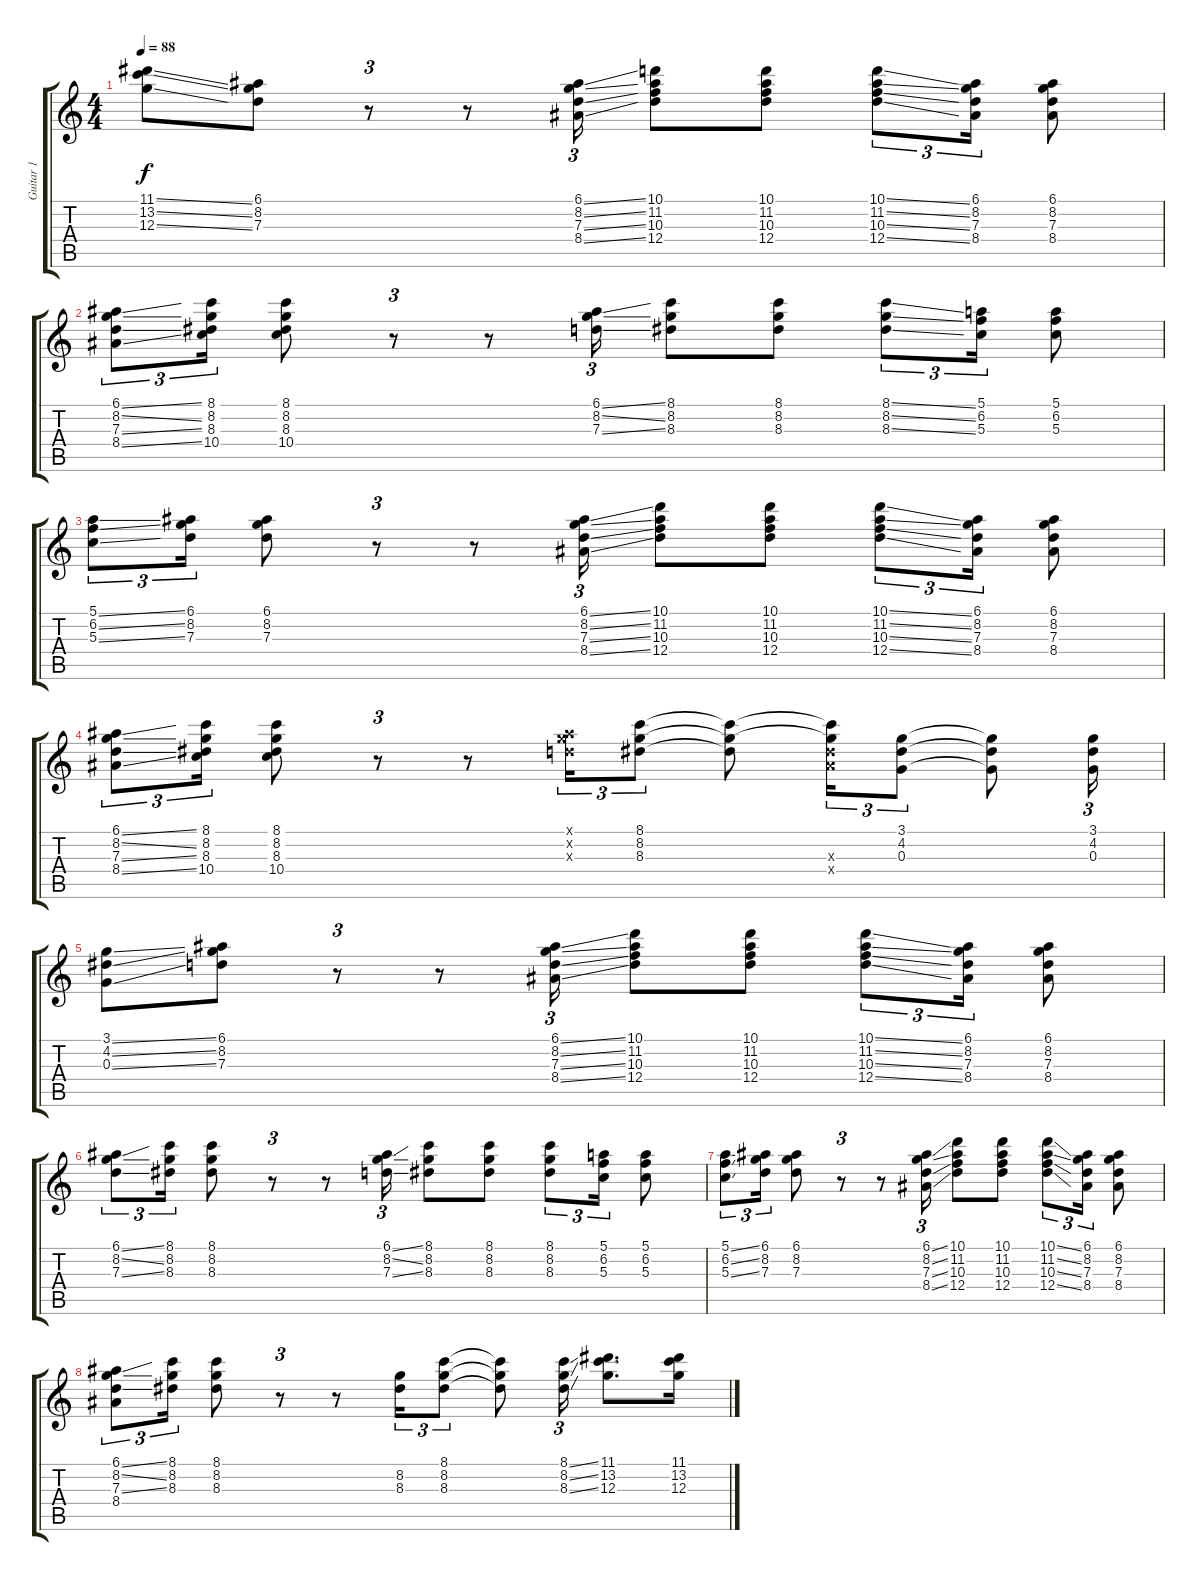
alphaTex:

\track ("Guitar 1" "Guitar 1") {instrument overdrivenguitar}
\staff {score tabs}
\tuning (E4 B3 G3 D3 A2 E2) {hide}
\ts (4 4)
\tempo 88
\clef g2
\ks c
(11.1{ss} 13.2{ss} 12.3{ss}).8{dy f} (6.1 8.2 7.3).8 r.8{tu (3 2)} r.8 (6.1{ss} 8.2{ss} 7.3{ss} 8.4{ss}).16{tu (3 2)} (10.1 11.2 10.3 12.4).8 (10.1 11.2 10.3 12.4).8 (10.1{ss} 11.2{ss} 10.3{ss} 12.4{ss}).8{tu (3 2)} (6.1 8.2 7.3 8.4).16{tu (3 2)} (6.1 8.2 7.3 8.4).8 |
(6.1{ss} 8.2{ss} 7.3{ss} 8.4{ss}).8{tu (3 2)} (8.1 8.2 8.3 10.4).16{tu (3 2)} (8.1 8.2 8.3 10.4).8 r.8{tu (3 2)} r.8 (6.1{ss} 8.2{ss} 7.3{ss}).16{tu (3 2)} (8.1 8.2 8.3).8 (8.1 8.2 8.3).8 (8.1{ss} 8.2{ss} 8.3{ss}).8{tu (3 2)} (5.1 6.2 5.3).16{tu (3 2)} (5.1 6.2 5.3).8 |
(5.1{ss} 6.2{ss} 5.3{ss}).8{tu (3 2)} (6.1 8.2 7.3).16{tu (3 2)} (6.1 8.2 7.3).8 r.8{tu (3 2)} r.8 (6.1{ss} 8.2{ss} 7.3{ss} 8.4{ss}).16{tu (3 2)} (10.1 11.2 10.3 12.4).8 (10.1 11.2 10.3 12.4).8 (10.1{ss} 11.2{ss} 10.3{ss} 12.4{ss}).8{tu (3 2)} (6.1 8.2 7.3 8.4).16{tu (3 2)} (6.1 8.2 7.3 8.4).8 |
(6.1{ss} 8.2{ss} 7.3{ss} 8.4{ss}).8{tu (3 2)} (8.1 8.2 8.3 10.4).16{tu (3 2)} (8.1 8.2 8.3 10.4).8 r.8{tu (3 2)} r.8 (6.1{x} 8.2{x} 7.3{x}).16{tu (3 2)} (8.1 8.2 8.3).8{tu (3 2)} (8.1{t} 8.2{t} 8.3{t}).8 (8.1{t} 8.2{t} 8.3{x} 8.4{x}).16{tu (3 2)} (3.1 4.2 0.3).8{tu (3 2)} (3.1{t} 4.2{t} 0.3{t}).8 (3.1 4.2 0.3).16{tu (3 2)} |
(3.1{ss} 4.2{ss} 0.3{ss}).8 (6.1 8.2 7.3).8 r.8{tu (3 2)} r.8 (6.1{ss} 8.2{ss} 7.3{ss} 8.4{ss}).16{tu (3 2)} (10.1 11.2 10.3 12.4).8 (10.1 11.2 10.3 12.4).8 (10.1{ss} 11.2{ss} 10.3{ss} 12.4{ss}).8{tu (3 2)} (6.1 8.2 7.3 8.4).16{tu (3 2)} (6.1 8.2 7.3 8.4).8 |
(6.1{ss} 8.2{ss} 7.3{ss}).8{tu (3 2)} (8.1 8.2 8.3).16{tu (3 2)} (8.1 8.2 8.3).8 r.8{tu (3 2)} r.8 (6.1{ss} 8.2{ss} 7.3{ss}).16{tu (3 2)} (8.1 8.2 8.3).8 (8.1 8.2 8.3).8 (8.1 8.2 8.3).8{tu (3 2)} (5.1 6.2 5.3).16{tu (3 2)} (5.1 6.2 5.3).8 |
(5.1{ss} 6.2{ss} 5.3{ss}).8{tu (3 2)} (6.1 8.2 7.3).16{tu (3 2)} (6.1 8.2 7.3).8 r.8{tu (3 2)} r.8 (6.1{ss} 8.2{ss} 7.3{ss} 8.4{ss}).16{tu (3 2)} (10.1 11.2 10.3 12.4).8 (10.1 11.2 10.3 12.4).8 (10.1{ss} 11.2{ss} 10.3{ss} 12.4{ss}).8{tu (3 2)} (6.1 8.2 7.3 8.4).16{tu (3 2)} (6.1 8.2 7.3 8.4).8 |
(6.1{ss} 8.2{ss} 7.3{ss} 8.4).8{tu (3 2)} (8.1 8.2 8.3).16{tu (3 2)} (8.1 8.2 8.3).8 r.8{tu (3 2)} r.8 (8.2 8.3).16{tu (3 2)} (8.1 8.2 8.3).8{tu (3 2)} (8.1{t} 8.2{t} 8.3{t}).8 (8.1{ss} 8.2{ss} 8.3{ss}).16{tu (3 2)} (11.1 13.2 12.3).8{d} (11.1 13.2 12.3).16
